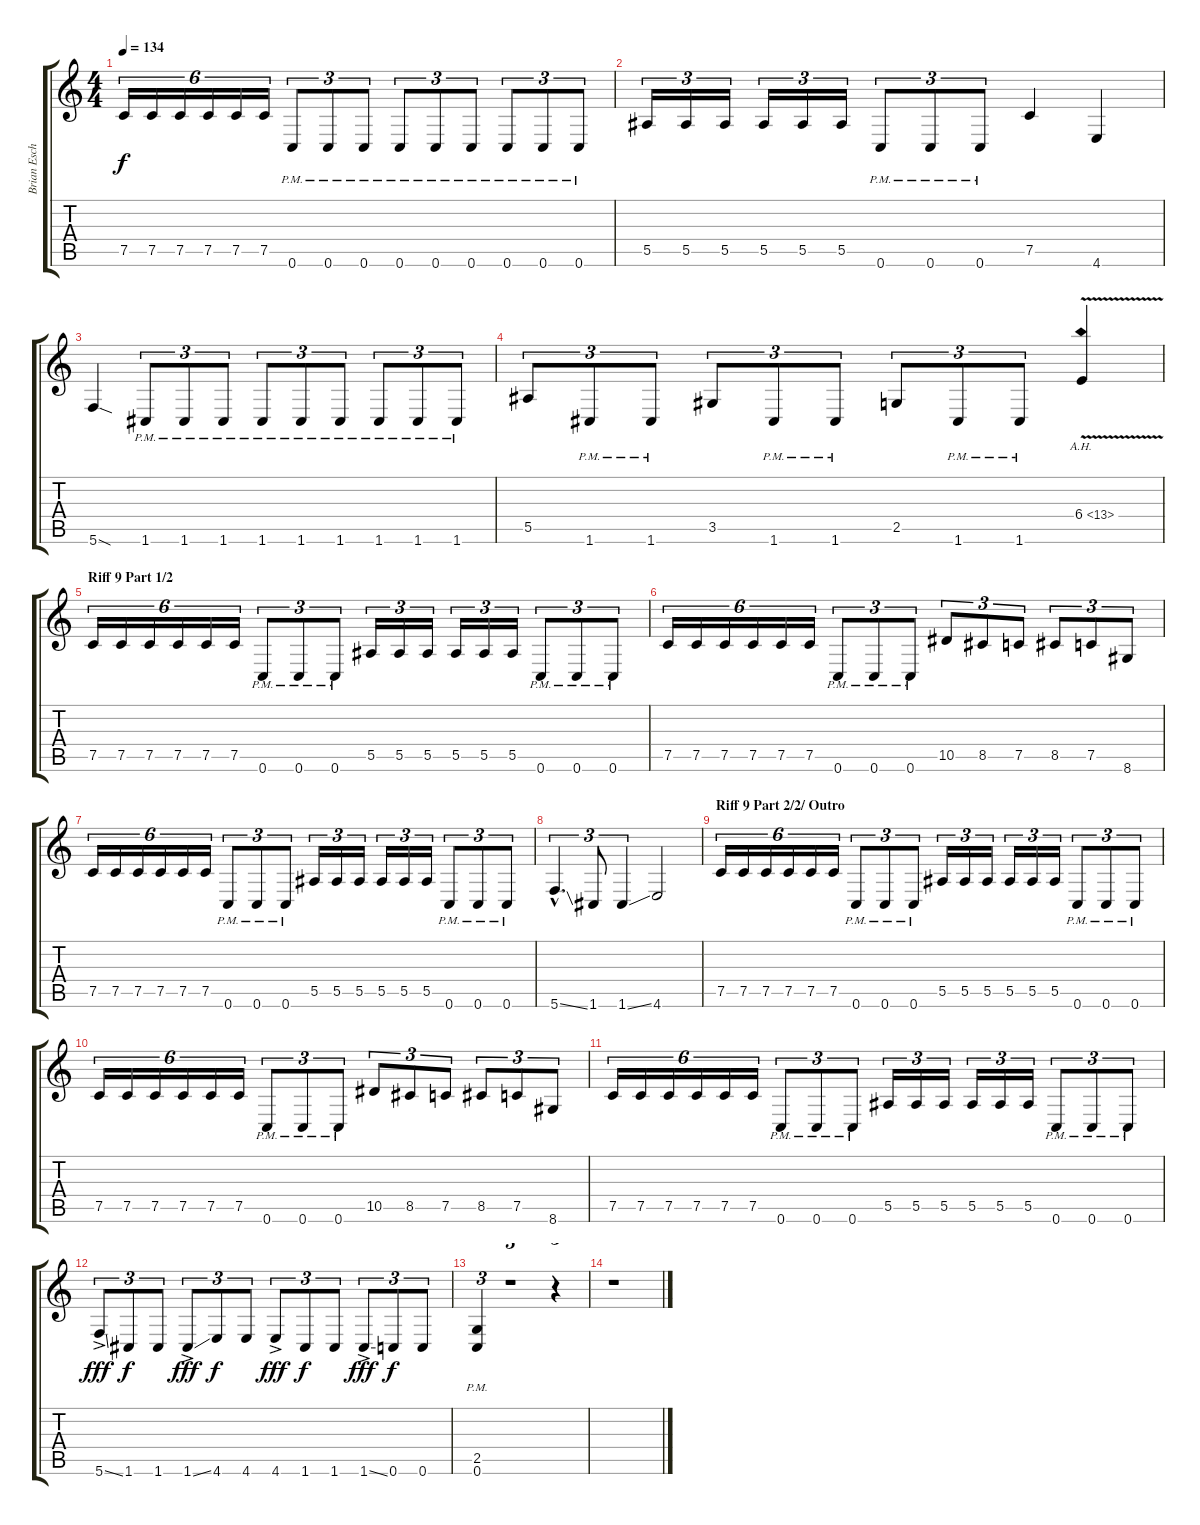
\track ("Brian Eschbach (Guitar)" "Brian Esch") {instrument distortionguitar}
\staff {score tabs}
\tuning (C4 G3 Eb3 Bb2 F2 C2) {hide}
\ts (4 4)
\tempo 134
\clef g2
\ks c
7.5.16{tu (6 4) dy f} 7.5.16{tu (6 4)} 7.5.16{tu (6 4)} 7.5.16{tu (6 4)} 7.5.16{tu (6 4)} 7.5.16{tu (6 4)} 0.6{pm}.8{tu (3 2)} 0.6{pm}.8{tu (3 2)} 0.6{pm}.8{tu (3 2)} 0.6{pm}.8{tu (3 2)} 0.6{pm}.8{tu (3 2)} 0.6{pm}.8{tu (3 2)} 0.6{pm}.8{tu (3 2)} 0.6{pm}.8{tu (3 2)} 0.6{pm}.8{tu (3 2)} |
5.5.16{tu (3 2)} 5.5.16{tu (3 2)} 5.5.16{tu (3 2)} 5.5.16{tu (3 2)} 5.5.16{tu (3 2)} 5.5.16{tu (3 2)} 0.6{pm}.8{tu (3 2)} 0.6{pm}.8{tu (3 2)} 0.6{pm}.8{tu (3 2)} 7.5.4 4.6.4 |
5.6{sod}.4 1.6{pm}.8{tu (3 2)} 1.6{pm}.8{tu (3 2)} 1.6{pm}.8{tu (3 2)} 1.6{pm}.8{tu (3 2)} 1.6{pm}.8{tu (3 2)} 1.6{pm}.8{tu (3 2)} 1.6{pm}.8{tu (3 2)} 1.6{pm}.8{tu (3 2)} 1.6{pm}.8{tu (3 2)} |
5.5.8{tu (3 2)} 1.6{pm}.8{tu (3 2)} 1.6{pm}.8{tu (3 2)} 3.5.8{tu (3 2)} 1.6{pm}.8{tu (3 2)} 1.6{pm}.8{tu (3 2)} 2.5.8{tu (3 2)} 1.6{pm}.8{tu (3 2)} 1.6{pm}.8{tu (3 2)} 6.4{ah 7 v}.4 |
\section ("" "Riff 9 Part 1/2")
7.5.16{tu (6 4)} 7.5.16{tu (6 4)} 7.5.16{tu (6 4)} 7.5.16{tu (6 4)} 7.5.16{tu (6 4)} 7.5.16{tu (6 4)} 0.6{pm}.8{tu (3 2)} 0.6{pm}.8{tu (3 2)} 0.6{pm}.8{tu (3 2)} 5.5.16{tu (3 2)} 5.5.16{tu (3 2)} 5.5.16{tu (3 2)} 5.5.16{tu (3 2)} 5.5.16{tu (3 2)} 5.5.16{tu (3 2)} 0.6{pm}.8{tu (3 2)} 0.6{pm}.8{tu (3 2)} 0.6{pm}.8{tu (3 2)} |
7.5.16{tu (6 4)} 7.5.16{tu (6 4)} 7.5.16{tu (6 4)} 7.5.16{tu (6 4)} 7.5.16{tu (6 4)} 7.5.16{tu (6 4)} 0.6{pm}.8{tu (3 2)} 0.6{pm}.8{tu (3 2)} 0.6{pm}.8{tu (3 2)} 10.5.8{tu (3 2)} 8.5.8{tu (3 2)} 7.5.8{tu (3 2)} 8.5.8{tu (3 2)} 7.5.8{tu (3 2)} 8.6.8{tu (3 2)} |
7.5.16{tu (6 4)} 7.5.16{tu (6 4)} 7.5.16{tu (6 4)} 7.5.16{tu (6 4)} 7.5.16{tu (6 4)} 7.5.16{tu (6 4)} 0.6{pm}.8{tu (3 2)} 0.6{pm}.8{tu (3 2)} 0.6{pm}.8{tu (3 2)} 5.5.16{tu (3 2)} 5.5.16{tu (3 2)} 5.5.16{tu (3 2)} 5.5.16{tu (3 2)} 5.5.16{tu (3 2)} 5.5.16{tu (3 2)} 0.6{pm}.8{tu (3 2)} 0.6{pm}.8{tu (3 2)} 0.6{pm}.8{tu (3 2)} |
5.6{ss hac}.4{d tu (3 2)} 1.6.8{tu (3 2)} 1.6{ss}.4{tu (3 2)} 4.6.2 |
\section ("" "Riff 9 Part 2/2/ Outro")
7.5.16{tu (6 4)} 7.5.16{tu (6 4)} 7.5.16{tu (6 4)} 7.5.16{tu (6 4)} 7.5.16{tu (6 4)} 7.5.16{tu (6 4)} 0.6{pm}.8{tu (3 2)} 0.6{pm}.8{tu (3 2)} 0.6{pm}.8{tu (3 2)} 5.5.16{tu (3 2)} 5.5.16{tu (3 2)} 5.5.16{tu (3 2)} 5.5.16{tu (3 2)} 5.5.16{tu (3 2)} 5.5.16{tu (3 2)} 0.6{pm}.8{tu (3 2)} 0.6{pm}.8{tu (3 2)} 0.6{pm}.8{tu (3 2)} |
7.5.16{tu (6 4)} 7.5.16{tu (6 4)} 7.5.16{tu (6 4)} 7.5.16{tu (6 4)} 7.5.16{tu (6 4)} 7.5.16{tu (6 4)} 0.6{pm}.8{tu (3 2)} 0.6{pm}.8{tu (3 2)} 0.6{pm}.8{tu (3 2)} 10.5.8{tu (3 2)} 8.5.8{tu (3 2)} 7.5.8{tu (3 2)} 8.5.8{tu (3 2)} 7.5.8{tu (3 2)} 8.6.8{tu (3 2)} |
7.5.16{tu (6 4)} 7.5.16{tu (6 4)} 7.5.16{tu (6 4)} 7.5.16{tu (6 4)} 7.5.16{tu (6 4)} 7.5.16{tu (6 4)} 0.6{pm}.8{tu (3 2)} 0.6{pm}.8{tu (3 2)} 0.6{pm}.8{tu (3 2)} 5.5.16{tu (3 2)} 5.5.16{tu (3 2)} 5.5.16{tu (3 2)} 5.5.16{tu (3 2)} 5.5.16{tu (3 2)} 5.5.16{tu (3 2)} 0.6{pm}.8{tu (3 2)} 0.6{pm}.8{tu (3 2)} 0.6{pm}.8{tu (3 2)} |
5.6{ss ac}.8{tu (3 2) dy fff} 1.6.8{tu (3 2) dy f} 1.6.8{tu (3 2)} 1.6{ss ac}.8{tu (3 2) dy fff} 4.6.8{tu (3 2) dy f} 4.6.8{tu (3 2)} 4.6{ac}.8{tu (3 2) dy fff} 1.6.8{tu (3 2) dy f} 1.6.8{tu (3 2)} 1.6{ss ac}.8{tu (3 2) dy fff} 0.6.8{tu (3 2) dy f} 0.6.8{tu (3 2)} |
(2.5{pm} 0.6{pm}).4{tu (3 2)} r.1{tu (3 2)} r.4{tu (3 2)} |
r.1
